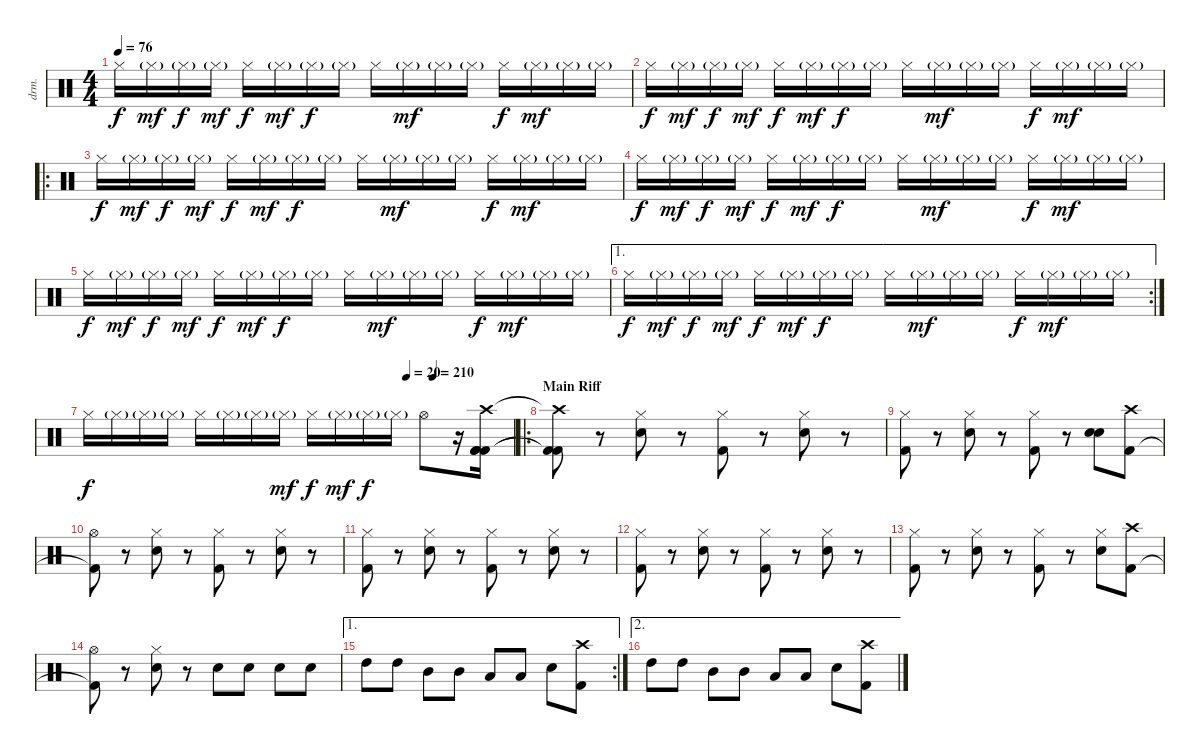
\defaultSystemsLayout 4
\bracketExtendMode groupsimilarinstruments
\otherSystemsTrackNameOrientation horizontal
\track ("Nicko McBrain" "drm.") {instrument percussion}
\staff {score}
\articulation defaults
\ts (4 4)
\tempo 76
\clef neutral
\ks c "Hi-Hat (closed)".16{dy f} "Hi-Hat (closed)"{g}.16{dy mf} "Hi-Hat (closed)"{g}.16{dy f} "Hi-Hat (closed)"{g}.16{dy mf} "Hi-Hat (closed)".16{dy f} "Hi-Hat (closed)"{g}.16{dy mf} "Hi-Hat (closed)"{g}.16{dy f} "Hi-Hat (closed)"{g}.16 "Hi-Hat (closed)".16 "Hi-Hat (closed)"{g}.16{dy mf} "Hi-Hat (closed)"{g}.16 "Hi-Hat (closed)"{g}.16 "Hi-Hat (closed)".16{dy f} "Hi-Hat (closed)"{g}.16{dy mf} "Hi-Hat (closed)"{g}.16 "Hi-Hat (closed)"{g}.16
|
"Hi-Hat (closed)".16{dy f} "Hi-Hat (closed)"{g}.16{dy mf} "Hi-Hat (closed)"{g}.16{dy f} "Hi-Hat (closed)"{g}.16{dy mf} "Hi-Hat (closed)".16{dy f} "Hi-Hat (closed)"{g}.16{dy mf} "Hi-Hat (closed)"{g}.16{dy f} "Hi-Hat (closed)"{g}.16 "Hi-Hat (closed)".16 "Hi-Hat (closed)"{g}.16{dy mf} "Hi-Hat (closed)"{g}.16 "Hi-Hat (closed)"{g}.16 "Hi-Hat (closed)".16{dy f} "Hi-Hat (closed)"{g}.16{dy mf} "Hi-Hat (closed)"{g}.16 "Hi-Hat (closed)"{g}.16 |
\ro "Hi-Hat (closed)".16{dy f} "Hi-Hat (closed)"{g}.16{dy mf} "Hi-Hat (closed)"{g}.16{dy f} "Hi-Hat (closed)"{g}.16{dy mf} "Hi-Hat (closed)".16{dy f} "Hi-Hat (closed)"{g}.16{dy mf} "Hi-Hat (closed)"{g}.16{dy f} "Hi-Hat (closed)"{g}.16 "Hi-Hat (closed)".16 "Hi-Hat (closed)"{g}.16{dy mf} "Hi-Hat (closed)"{g}.16 "Hi-Hat (closed)"{g}.16 "Hi-Hat (closed)".16{dy f} "Hi-Hat (closed)"{g}.16{dy mf} "Hi-Hat (closed)"{g}.16 "Hi-Hat (closed)"{g}.16
|
"Hi-Hat (closed)".16{dy f} "Hi-Hat (closed)"{g}.16{dy mf} "Hi-Hat (closed)"{g}.16{dy f} "Hi-Hat (closed)"{g}.16{dy mf} "Hi-Hat (closed)".16{dy f} "Hi-Hat (closed)"{g}.16{dy mf} "Hi-Hat (closed)"{g}.16{dy f} "Hi-Hat (closed)"{g}.16 "Hi-Hat (closed)".16 "Hi-Hat (closed)"{g}.16{dy mf} "Hi-Hat (closed)"{g}.16 "Hi-Hat (closed)"{g}.16 "Hi-Hat (closed)".16{dy f} "Hi-Hat (closed)"{g}.16{dy mf} "Hi-Hat (closed)"{g}.16 "Hi-Hat (closed)"{g}.16 |
"Hi-Hat (closed)".16{dy f} "Hi-Hat (closed)"{g}.16{dy mf} "Hi-Hat (closed)"{g}.16{dy f} "Hi-Hat (closed)"{g}.16{dy mf} "Hi-Hat (closed)".16{dy f} "Hi-Hat (closed)"{g}.16{dy mf} "Hi-Hat (closed)"{g}.16{dy f} "Hi-Hat (closed)"{g}.16 "Hi-Hat (closed)".16 "Hi-Hat (closed)"{g}.16{dy mf} "Hi-Hat (closed)"{g}.16 "Hi-Hat (closed)"{g}.16 "Hi-Hat (closed)".16{dy f} "Hi-Hat (closed)"{g}.16{dy mf} "Hi-Hat (closed)"{g}.16 "Hi-Hat (closed)"{g}.16 |
\ae 1
\rc 2 "Hi-Hat (closed)".16{dy f} "Hi-Hat (closed)"{g}.16{dy mf} "Hi-Hat (closed)"{g}.16{dy f} "Hi-Hat (closed)"{g}.16{dy mf} "Hi-Hat (closed)".16{dy f} "Hi-Hat (closed)"{g}.16{dy mf} "Hi-Hat (closed)"{g}.16{dy f} "Hi-Hat (closed)"{g}.16 "Hi-Hat (closed)".16 "Hi-Hat (closed)"{g}.16{dy mf} "Hi-Hat (closed)"{g}.16 "Hi-Hat (closed)"{g}.16 "Hi-Hat (closed)".16{dy f} "Hi-Hat (closed)"{g}.16{dy mf} "Hi-Hat (closed)"{g}.16 "Hi-Hat (closed)"{g}.16
|
\tempo (20 0.75)
\tempo (210 0.8125)
"Hi-Hat (closed)".16{dy f} "Hi-Hat (closed)"{g}.16 "Hi-Hat (closed)"{g}.16 "Hi-Hat (closed)"{g}.16 "Hi-Hat (closed)".16 "Hi-Hat (closed)"{g}.16 "Hi-Hat (closed)"{g}.16 "Hi-Hat (closed)"{g}.16{dy mf} "Hi-Hat (closed)".16{dy f} "Hi-Hat (closed)"{g}.16{dy mf} "Hi-Hat (closed)"{g}.16{dy f} "Hi-Hat (closed)"{g}.16 "Hi-Hat (open)".8 r.16 ("Crash high (hit)" "Kick (hit) 2" "Kick (hit) 2" "Kick (hit) 2").16 |
\ro
\section ("" "Main Riff")
("Crash high (hit)"{t} "Kick (hit) 2"{t} "Kick (hit) 2"{t}).8 r.8 ("Hi-Hat (closed)" "Snare (hit) 2").8 r.8 ("Hi-Hat (closed)" "Kick (hit) 2").8 r.8 ("Hi-Hat (closed)" "Snare (hit) 2").8 r.8 |
("Hi-Hat (closed)" "Kick (hit) 2").8 r.8 ("Hi-Hat (closed)" "Snare (hit) 2").8 r.8 ("Hi-Hat (closed)" "Kick (hit) 2").8 r.8 ("Snare (hit) 2" "Snare (hit) 2").8 ("Crash high (hit)" "Kick (hit) 2").8 |
("Hi-Hat (open)" "Kick (hit) 2"{t}).8 r.8 ("Hi-Hat (closed)" "Snare (hit) 2").8 r.8 ("Hi-Hat (closed)" "Kick (hit) 2").8 r.8 ("Hi-Hat (closed)" "Snare (hit) 2").8 r.8 |
("Hi-Hat (closed)" "Kick (hit) 2").8 r.8 ("Hi-Hat (closed)" "Snare (hit) 2").8 r.8 ("Hi-Hat (closed)" "Kick (hit) 2").8 r.8 ("Hi-Hat (closed)" "Snare (hit) 2").8 r.8 |
("Hi-Hat (closed)" "Kick (hit) 2").8 r.8 ("Hi-Hat (closed)" "Snare (hit) 2").8 r.8 ("Hi-Hat (closed)" "Kick (hit) 2").8 r.8 ("Hi-Hat (closed)" "Snare (hit) 2").8 r.8 |
("Hi-Hat (closed)" "Kick (hit) 2").8 r.8 ("Hi-Hat (closed)" "Snare (hit) 2").8 r.8 ("Hi-Hat (closed)" "Kick (hit) 2").8 r.8 ("Hi-Hat (closed)" "Snare (hit) 2").8 ("Crash high (hit)" "Kick (hit) 2").8 |
("Hi-Hat (open)" "Kick (hit) 2"{t}).8 r.8 ("Hi-Hat (closed)" "Snare (hit) 2").8 r.8 "Snare (hit) 2".8 "Snare (hit) 2".8 "Snare (hit) 2".8 "Snare (hit) 2".8 |
\ae 1
\rc 2 "High Tom (hit)".8 "High Tom (hit)".8 "Mid Tom (hit)".8 "Mid Tom (hit)".8 "Low Tom (hit)".8 "Low Tom (hit)".8 "Snare (hit) 2".8
("Kick (hit) 2" "Crash high (hit)").8 |
\ae 2 "High Tom (hit)".8 "High Tom (hit)".8 "Mid Tom (hit)".8 "Mid Tom (hit)".8 "Low Tom (hit)".8 "Low Tom (hit)".8 "Snare (hit) 2".8
("Kick (hit) 2" "Crash high (hit)").8
